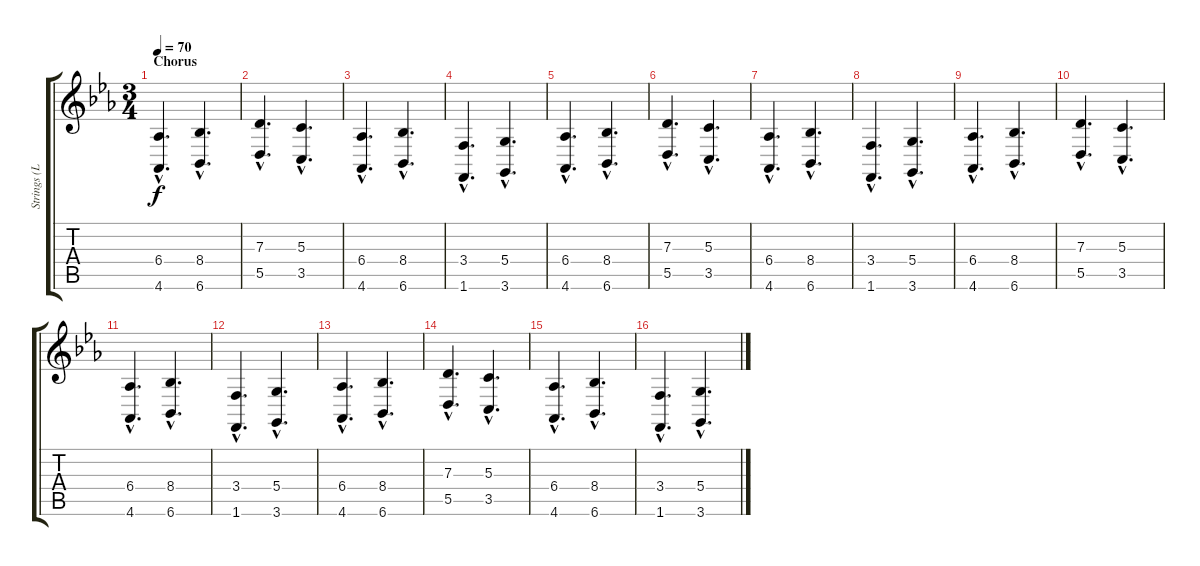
\track ("Strings (Low Keys)" "Strings (L") {instrument synthstrings1}
\staff {score tabs}
\tuning (E4 B3 G3 D3 A2 E2) {hide}
\ts (3 4)
\section ("" "Chorus")
\tempo 70
\clef g2
\ks cminor
(6.4{hac} 4.6{hac}).4{d dy f} (8.4{hac} 6.6{hac}).4{d} |
(7.3{hac} 5.5{hac}).4{d} (5.3{hac} 3.5{hac}).4{d} |
(6.4{hac} 4.6{hac}).4{d} (8.4{hac} 6.6{hac}).4{d} |
(3.4{hac} 1.6{hac}).4{d} (5.4{hac} 3.6{hac}).4{d} |
(6.4{hac} 4.6{hac}).4{d} (8.4{hac} 6.6{hac}).4{d} |
(7.3{hac} 5.5{hac}).4{d} (5.3{hac} 3.5{hac}).4{d} |
(6.4{hac} 4.6{hac}).4{d} (8.4{hac} 6.6{hac}).4{d} |
(3.4{hac} 1.6{hac}).4{d} (5.4{hac} 3.6{hac}).4{d} |
(6.4{hac} 4.6{hac}).4{d} (8.4{hac} 6.6{hac}).4{d} |
(7.3{hac} 5.5{hac}).4{d} (5.3{hac} 3.5{hac}).4{d} |
(6.4{hac} 4.6{hac}).4{d} (8.4{hac} 6.6{hac}).4{d} |
(3.4{hac} 1.6{hac}).4{d} (5.4{hac} 3.6{hac}).4{d} |
(6.4{hac} 4.6{hac}).4{d} (8.4{hac} 6.6{hac}).4{d} |
(7.3{hac} 5.5{hac}).4{d} (5.3{hac} 3.5{hac}).4{d} |
(6.4{hac} 4.6{hac}).4{d} (8.4{hac} 6.6{hac}).4{d} |
(3.4{hac} 1.6{hac}).4{d} (5.4{hac} 3.6{hac}).4{d}
